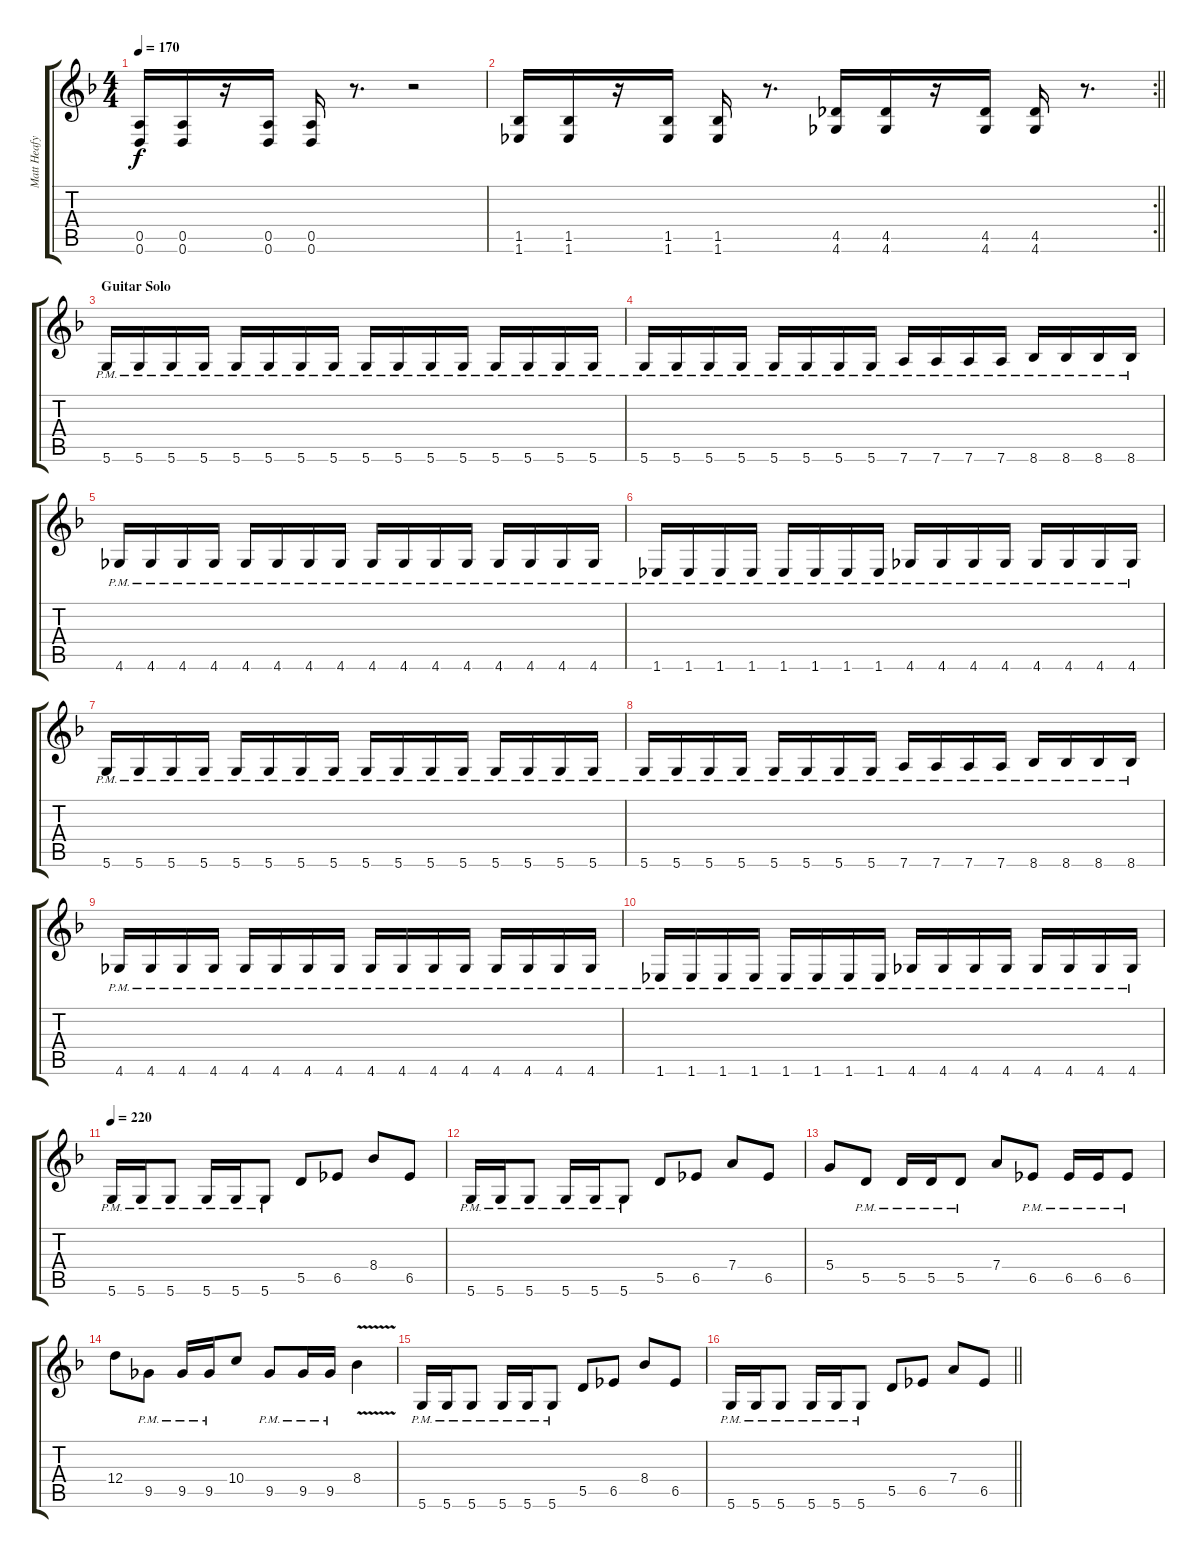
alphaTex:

\track ("Matt Heafy" "Matt Heafy") {instrument distortionguitar}
\staff {score tabs}
\tuning (E4 B3 G3 D3 A2 D2) {hide}
\ts (4 4)
\tempo 170
\clef g2
\ks dminor
(0.5 0.6).16{dy f} (0.5 0.6).16 r.16 (0.5 0.6).16 (0.5 0.6).16 r.8{d} r.2 |
\rc 2
\barLineRight lightlight
(1.5 1.6).16 (1.5 1.6).16 r.16 (1.5 1.6).16 (1.5 1.6).16 r.8{d} (4.5 4.6).16 (4.5 4.6).16 r.16 (4.5 4.6).16 (4.5 4.6).16 r.8{d} |
\section ("" "Guitar Solo")
5.6{pm}.16 5.6{pm}.16 5.6{pm}.16 5.6{pm}.16 5.6{pm}.16 5.6{pm}.16 5.6{pm}.16 5.6{pm}.16 5.6{pm}.16 5.6{pm}.16 5.6{pm}.16 5.6{pm}.16 5.6{pm}.16 5.6{pm}.16 5.6{pm}.16 5.6{pm}.16 |
5.6{pm}.16 5.6{pm}.16 5.6{pm}.16 5.6{pm}.16 5.6{pm}.16 5.6{pm}.16 5.6{pm}.16 5.6{pm}.16 7.6{pm}.16 7.6{pm}.16 7.6{pm}.16 7.6{pm}.16 8.6{pm}.16 8.6{pm}.16 8.6{pm}.16 8.6{pm}.16 |
4.6{pm}.16 4.6{pm}.16 4.6{pm}.16 4.6{pm}.16 4.6{pm}.16 4.6{pm}.16 4.6{pm}.16 4.6{pm}.16 4.6{pm}.16 4.6{pm}.16 4.6{pm}.16 4.6{pm}.16 4.6{pm}.16 4.6{pm}.16 4.6{pm}.16 4.6{pm}.16 |
1.6{pm}.16 1.6{pm}.16 1.6{pm}.16 1.6{pm}.16 1.6{pm}.16 1.6{pm}.16 1.6{pm}.16 1.6{pm}.16 4.6{pm}.16 4.6{pm}.16 4.6{pm}.16 4.6{pm}.16 4.6{pm}.16 4.6{pm}.16 4.6{pm}.16 4.6{pm}.16 |
5.6{pm}.16 5.6{pm}.16 5.6{pm}.16 5.6{pm}.16 5.6{pm}.16 5.6{pm}.16 5.6{pm}.16 5.6{pm}.16 5.6{pm}.16 5.6{pm}.16 5.6{pm}.16 5.6{pm}.16 5.6{pm}.16 5.6{pm}.16 5.6{pm}.16 5.6{pm}.16 |
5.6{pm}.16 5.6{pm}.16 5.6{pm}.16 5.6{pm}.16 5.6{pm}.16 5.6{pm}.16 5.6{pm}.16 5.6{pm}.16 7.6{pm}.16 7.6{pm}.16 7.6{pm}.16 7.6{pm}.16 8.6{pm}.16 8.6{pm}.16 8.6{pm}.16 8.6{pm}.16 |
4.6{pm}.16 4.6{pm}.16 4.6{pm}.16 4.6{pm}.16 4.6{pm}.16 4.6{pm}.16 4.6{pm}.16 4.6{pm}.16 4.6{pm}.16 4.6{pm}.16 4.6{pm}.16 4.6{pm}.16 4.6{pm}.16 4.6{pm}.16 4.6{pm}.16 4.6{pm}.16 |
1.6{pm}.16 1.6{pm}.16 1.6{pm}.16 1.6{pm}.16 1.6{pm}.16 1.6{pm}.16 1.6{pm}.16 1.6{pm}.16 4.6{pm}.16 4.6{pm}.16 4.6{pm}.16 4.6{pm}.16 4.6{pm}.16 4.6{pm}.16 4.6{pm}.16 4.6{pm}.16 |
\tempo 220
5.6{pm}.16{volume 16} 5.6{pm}.16 5.6{pm}.8 5.6{pm}.16 5.6{pm}.16 5.6{pm}.8 5.5.8 6.5.8 8.4.8 6.5.8 |
5.6{pm}.16 5.6{pm}.16 5.6{pm}.8 5.6{pm}.16 5.6{pm}.16 5.6{pm}.8 5.5.8 6.5.8 7.4.8 6.5.8 |
5.4.8 5.5{pm}.8 5.5{pm}.16 5.5{pm}.16 5.5{pm}.8 7.4.8 6.5{pm}.8 6.5{pm}.16 6.5{pm}.16 6.5{pm}.8 |
12.4.8 9.5{pm}.8 9.5{pm}.16 9.5{pm}.16 10.4.8 9.5{pm}.8 9.5{pm}.16 9.5{pm}.16 8.4{v}.4 |
5.6{pm}.16 5.6{pm}.16 5.6{pm}.8 5.6{pm}.16 5.6{pm}.16 5.6{pm}.8 5.5.8 6.5.8 8.4.8 6.5.8 |
\barLineRight lightlight
5.6{pm}.16 5.6{pm}.16 5.6{pm}.8 5.6{pm}.16 5.6{pm}.16 5.6{pm}.8 5.5.8 6.5.8 7.4.8 6.5.8
